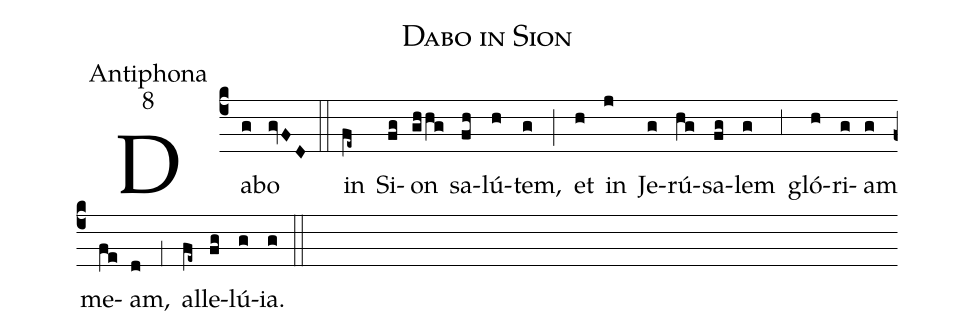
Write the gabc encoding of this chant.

name:Dabo in Sion;
office-part:Antiphona;
mode:8;
%%
(c4) Da(g)bo(gvFD) (::)
in(fe~) Si(fg)on(ghhg) sa(fh)lú(h)tem,(g) (;) et(h) in(j) Je(g)rú(hg)sa(fg)lem(g) (,3) gló(h)ri(g)am(g) me(fe)am,(d) (,1) al(fe~)le(fg)lú(g)ia.(g) (::)
